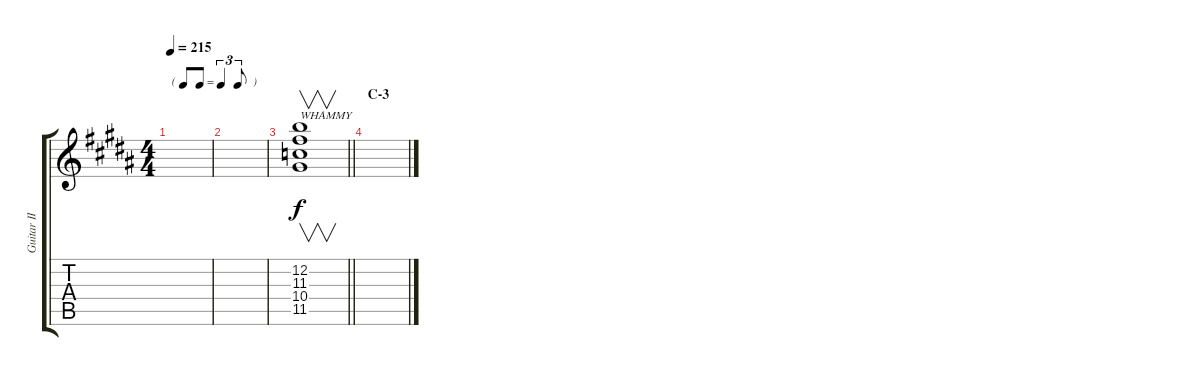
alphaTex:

\track ("Guitar II (Nakano Azusa)" "Guitar II ") {instrument electricguitarjazz}
\staff {score tabs}
\tuning (E4 B3 G3 D3 A2 E2) {hide}
\ts (4 4)
\tf triplet8th
\tempo 215
\clef g2
\ks b
|
|
\barLineRight lightlight
(12.2 11.3 10.4 11.5).1{v txt "WHAMMY"} |
\section ("" "C-3")
